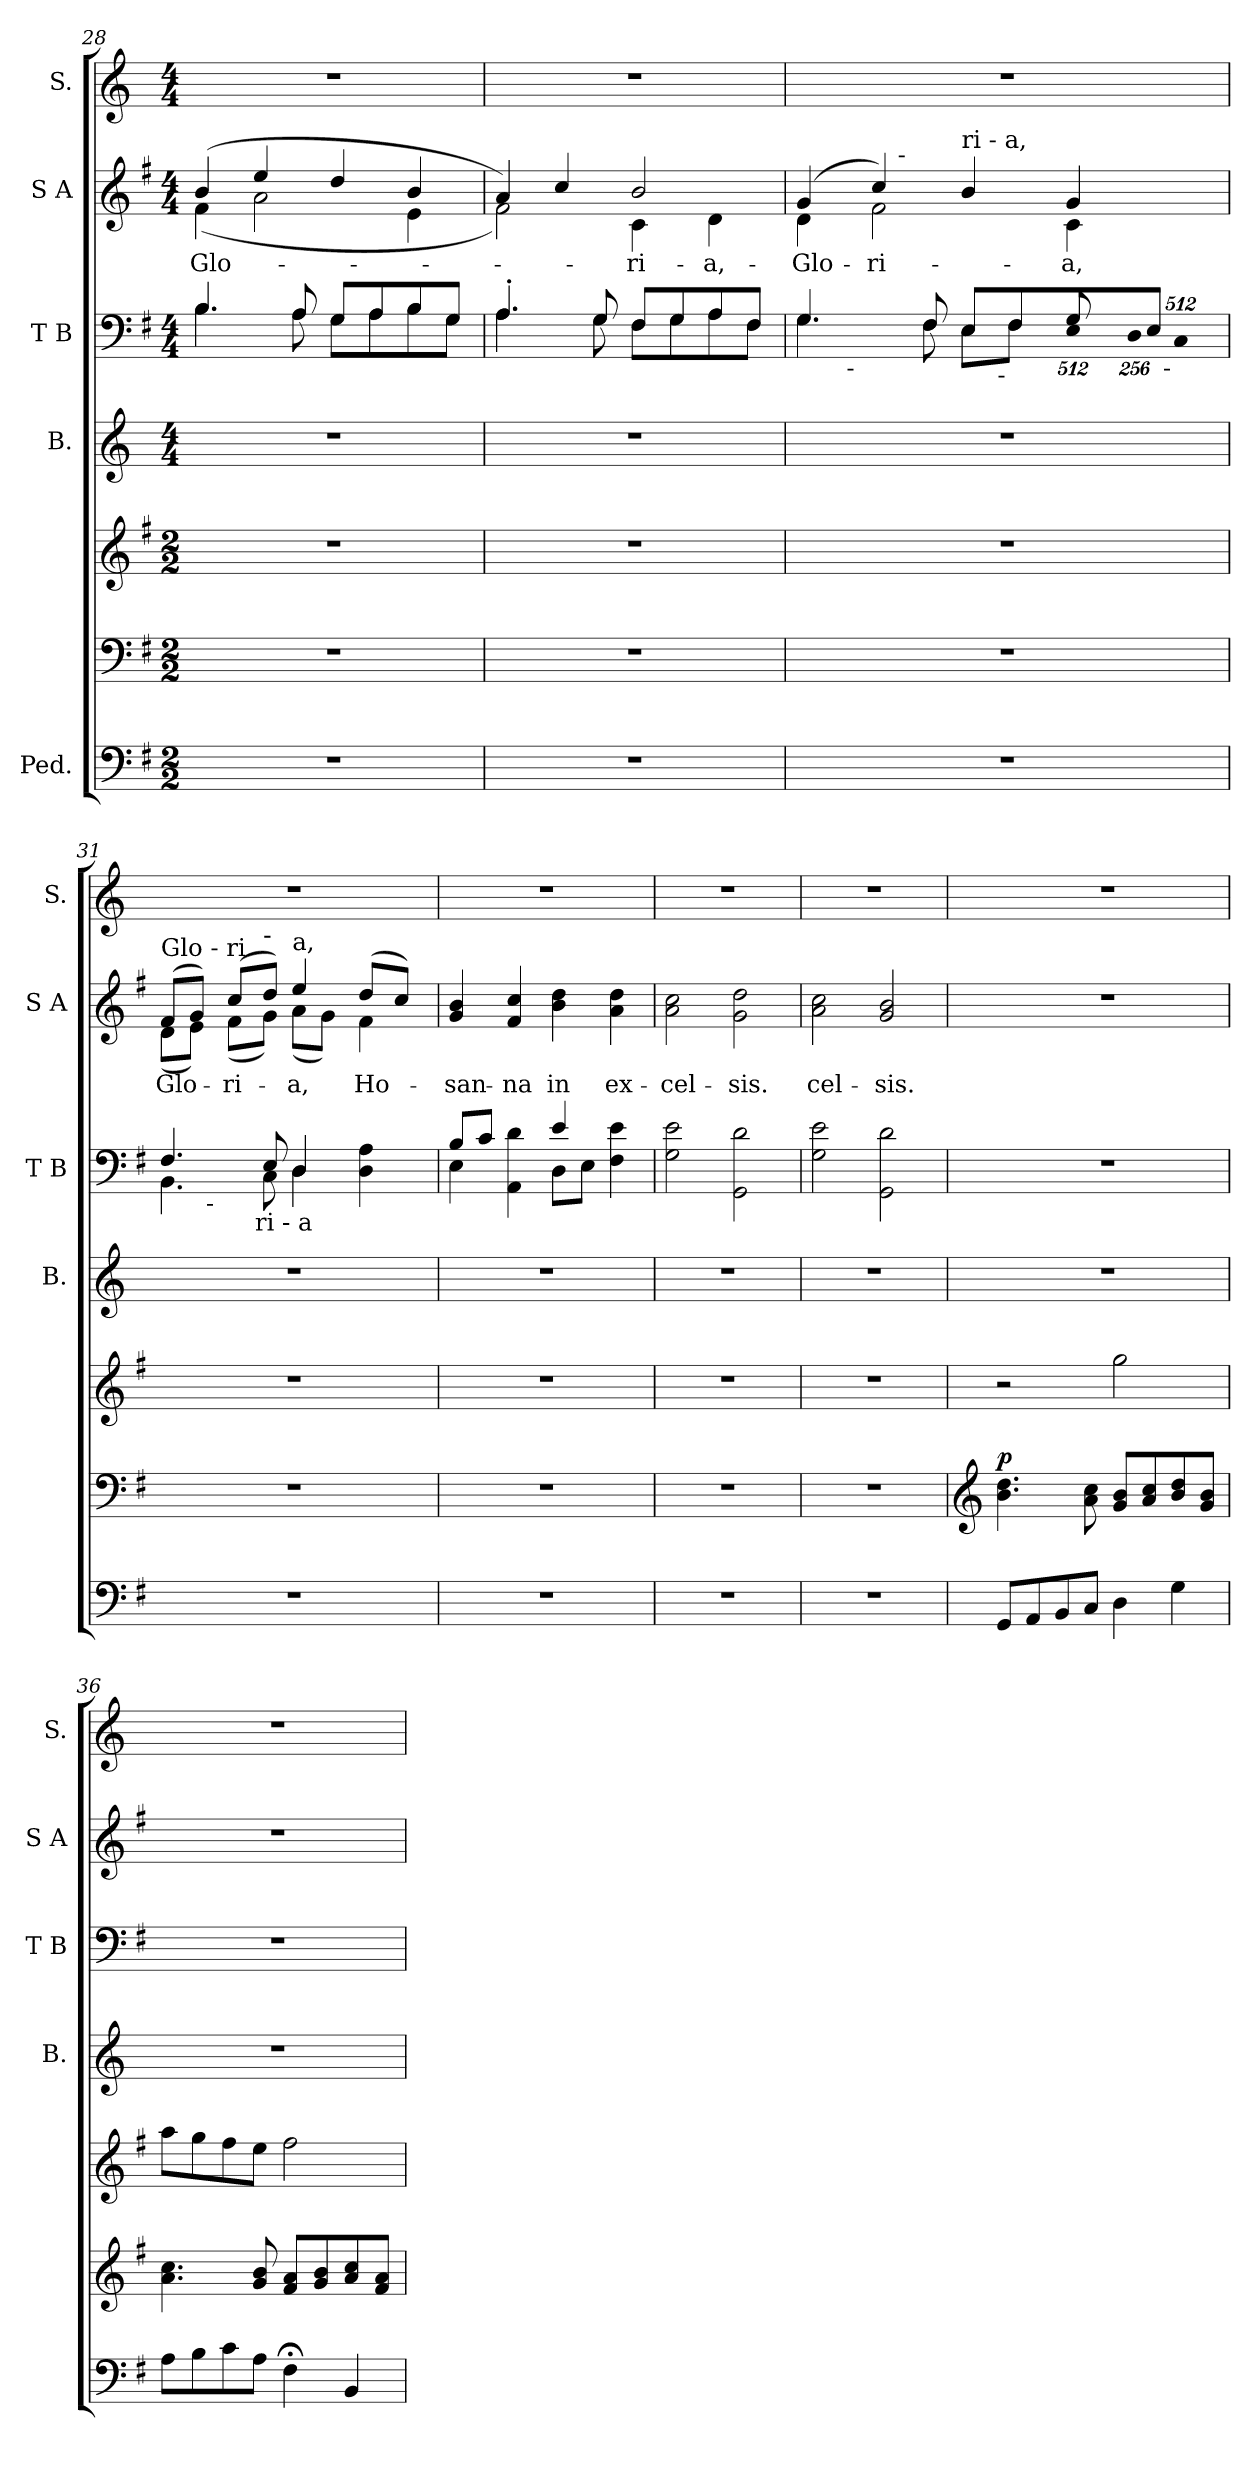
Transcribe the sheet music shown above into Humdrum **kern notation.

**kern	**kern	**dynam	**kern	**kern	**kern	**kern	**text	**kern
*part7	*part6	*part6	*part5	*part4	*part3	*part2	*part2	*part1
*staff7	*staff6	*staff6	*staff5	*staff4	*staff3	*staff2	*staff2	*staff1
*I"Ped.	*	*	*	*I"B.	*I"T B	*I"S A	*	*I"S.
*	*	*	*	*I'B.	*I'T B	*I'S A	*	*I'S.
*clefF4	*clefF4	*	*clefG2	*clefG2	*clefF4	*clefG2	*	*clefG2
*k[f#]	*k[f#]	*	*k[f#]	*k[]	*k[f#]	*k[f#]	*	*k[]
*G:	*G:	*	*G:	*C:	*G:	*G:	*	*C:
*M2/2	*M2/2	*	*M2/2	*M4/4	*M4/4	*M4/4	*	*M4/4
=28	=28	=28	=28	=28	=28	=28	=28	=28
*	*	*	*	*	*^	*	*	*
!	!	!	!	!	!	!	!	!LO:LY:b	!
*	*	*	*	*	*	*	*^	*	*
1r	1r	.	1r	1r	4.B/	4.B\	(4b/	(<4f#\	Glo-	1r
.	.	.	.	.	.	.	4ee/	2a\	.	.
.	.	.	.	.	8A/	8A\	.	.	.	.
.	.	.	.	.	8G/L	8G\L	4dd/	.	.	.
.	.	.	.	.	8A/	8A\	.	.	.	.
.	.	.	.	.	8B/	8B\	4b/	4e\	.	.
.	.	.	.	.	8G/J	8G\J	.	.	.	.
=29	=29	=29	=29	=29	=29	=29	=29	=29	=29	=29
1r	1r	.	1r	1r	4.A'>/	4.A\	4a/)	2f#\)	.	1r
.	.	.	.	.	.	.	4cc/	.	.	.
.	.	.	.	.	8G/	8G\	.	.	.	.
!	!	!	!	!	!	!	!	!	!LO:LY:b	!
.	.	.	.	.	8F#/L	8F#\L	2b/	4c\	-ri-	.
.	.	.	.	.	8G/	8G\	.	.	.	.
!	!	!	!	!	!	!	!	!	!LO:LY:b	!
.	.	.	.	.	8A/	8A\	.	4d\	-a,	.
.	.	.	.	.	8F#/J	8F#\J	.	.	.	.
*	*	*	*	*	*	*	*v	*v	*	*
!!LO:LB:g=z
=30	=30	=30	=30	=30	=30	=30	=30	=30	=30
*	*	*	*	*	*^	*^	*	*	*
!	!	!	!	!	!	!	!	!	!LO:TX:a:t=Glo	!	!
!	!	!	!	!	!	!	!	!	!	!LO:LY:b	!
*	*	*	*	*	*	*	*	*	*^	*	*
*	*	*	*	*	*	*	*	*	*	*^	*	*
1r	1r	.	1r	1r	8.ryy	4.G/	4.G\	2ryy	(4g/	4d\	4ryy	Glo-	1r
!	!	!	!	!	!LO:TX:b:t=-	!	!	!	!	!	!	!	!
.	.	.	.	.	2ryy	.	.	.	.	.	.	.	.
!	!	!	!	!	!	!	!	!	!	!	!	!LO:LY:b	!
.	.	.	.	.	.	.	.	.	4cc/)	2f#\	16ryy	-ri-	.
!	!	!	!	!	!	!	!	!	!	!	!LO:TX:a:t=-	!	!
.	.	.	.	.	.	.	.	.	.	.	2ryy	.	.
.	.	.	.	.	.	8F#\	8F#/	.	.	.	.	.	.
!	!	!	!	!	!	!	!	!	!LO:TX:a:t=ri - a,	!	!	!	!
.	.	.	.	.	.	16..ryy	8E/L	8E\L	4b/	.	.	.	.
!	!	!	!	!	!	!LO:TX:b:t=-	!	!	!	!	!	!	!
.	.	.	.	.	.	8ryy	.	.	.	.	.	.	.
.	.	.	.	.	.	.	8F#/	8F#\J	.	.	.	.	.
.	.	.	.	.	4ryy	.	.	.	.	.	.	.	.
.	.	.	.	.	.	64ryy	.	.	.	.	.	.	.
*	*	*	*	*	*	*Xbrackettup	*	*	*	*	*	*	*
!	!	!	!	!	!	!LO:N:vis=8	!	!	!	!	!	!LO:LY:b	!
.	.	.	.	.	.	4096%341E\	8ryy	8G/	4g/	4c\	.	-a,	.
.	.	.	.	.	.	.	.	.	.	.	8.ryy	.	.
.	.	.	.	.	.	64ryy	.	.	.	.	.	.	.
.	.	.	.	.	.	128ryy	.	.	.	.	.	.	.
.	.	.	.	.	.	256ryy	.	.	.	.	.	.	.
.	.	.	.	.	.	2048ryy	.	.	.	.	.	.	.
!	!	!	!	!	!	!LO:N:vis=8	!	!	!	!	!	!	!
.	.	.	.	.	.	2048%171D\	.	.	.	.	.	.	.
.	.	.	.	.	.	.	8E/J	32ryy	.	.	.	.	.
!	!	!	!	!	!	!	!	!LO:TX:b:t=-	!	!	!	!	!
.	.	.	.	.	.	.	.	128ryy	.	.	.	.	.
.	.	.	.	.	.	.	.	512ryy	.	.	.	.	.
.	.	.	.	.	.	.	.	2048.ryy	.	.	.	.	.
!	!	!	!	!	!	!	!	!LO:N:vis=8	!	!	!	!	!
.	.	.	.	.	.	.	.	4096%341C/	.	.	.	.	.
.	.	.	.	.	16ryy	.	.	.	.	.	.	.	.
.	.	.	.	.	.	32ryy	.	.	.	.	.	.	.
.	.	.	.	.	.	64ryy	.	.	.	.	.	.	.
.	.	.	.	.	.	128ryy	.	.	.	.	.	.	.
.	.	.	.	.	.	2048.ryy	.	.	.	.	.	.	.
=31	=31	=31	=31	=31	=31	=31	=31	=31	=31	=31	=31	=31	=31
!	!	!	!	!	!	!	!	!	!LO:TX:a:t=Glo - ri	!	!	!	!
!	!	!	!	!	!	!	!	!	!	!	!	!LO:LY:b	!
*	*	*	*	*	*	*	*	*	*	*v	*v	*	*
1r	1r	.	1r	1r	4.F#/	4.BB\	8ryy	4ryy	(>8f#/L	(<8d\L	Glo-	1r
.	.	.	.	.	.	.	32.ryy	.	8g/J)	8e\J)	.	.
!	!	!	!	!	!	!	!LO:TX:b:t=-	!	!	!	!	!
.	.	.	.	.	.	.	2ryy	.	.	.	.	.
!	!	!	!	!	!	!	!	!	!	!	!LO:LY:b	!
.	.	.	.	.	.	.	.	16..ryy	(>8cc/L	(<8f#\L	-ri-	.
!	!	!	!	!	!	!	!	!LO:TX:b:t=ri - a	!	!	!	!
.	.	.	.	.	.	.	.	2ryy	.	.	.	.
!	!	!	!	!	!	!	!	!	!LO:TX:a:t=-	!	!	!
.	.	.	.	.	8E/	8C\	.	.	8dd/J)	8g\J)	.	.
!	!	!	!	!	!	!	!	!	!LO:TX:a:t=a,	!	!	!
!	!	!	!	!	!	!	!	!	!	!	!LO:LY:b	!
.	.	.	.	.	4D/	4D\	.	.	4ee/	(<8a\L	-a,	.
.	.	.	.	.	.	.	.	.	.	8g\J)	.	.
.	.	.	.	.	.	.	4ryy	.	.	.	.	.
!	!	!	!	!	!	!	!	!	!	!	!LO:LY:b	!
.	.	.	.	.	4ryy	4D\ 4A\	.	.	(>8dd/L	4f#\	Ho-	.
.	.	.	.	.	.	.	.	8ryy	.	.	.	.
.	.	.	.	.	.	.	.	.	8cc/J)	.	.	.
.	.	.	.	.	.	.	16ryy	.	.	.	.	.
.	.	.	.	.	.	.	64ryy	64ryy	.	.	.	.
=32	=32	=32	=32	=32	=32	=32	=32	=32	=32	=32	=32	=32
!	!	!	!	!	!	!	!	!	!	!	!LO:LY:b	!
*	*	*	*	*	*	*v	*v	*v	*	*	*	*
*	*	*	*	*	*	*	*v	*v	*	*
1r	1r	.	1r	1r	8B/L	4E\	4g/ 4b/	-san-	1r
.	.	.	.	.	8c/J	.	.	.	.
!	!	!	!	!	!	!	!	!LO:LY:b	!
.	.	.	.	.	4ryy	4AA\ 4d\	4f#/ 4cc/	-na	.
!	!	!	!	!	!	!	!	!LO:LY:b	!
.	.	.	.	.	4e/	8D\L	4b\ 4dd\	in	.
.	.	.	.	.	.	8E\J	.	.	.
!	!	!	!	!	!	!	!	!LO:LY:b	!
.	.	.	.	.	4ryy	4F#\ 4e\	4a\ 4dd\	ex-	.
=33	=33	=33	=33	=33	=33	=33	=33	=33	=33
!	!	!	!	!	!	!	!	!LO:LY:b	!
*	*	*	*	*	*v	*v	*	*	*
1r	1r	.	1r	1r	2G\ 2e\	2a\ 2cc\	-cel-	1r
!	!	!	!	!	!	!	!LO:LY:b	!
.	.	.	.	.	2GG\ 2d\	2g\ 2dd\	-sis.	.
=34	=34	=34	=34	=34	=34	=34	=34	=34
!	!	!	!	!	!	!	!LO:LY:b	!
1r	1r	.	1r	1r	2G\ 2e\	2a\ 2cc\	cel-	1r
!	!	!	!	!	!	!	!LO:LY:b	!
.	.	.	.	.	2GG\ 2d\	2g/ 2b/	-sis.	.
!!LO:LB:g=z
=35	=35	=35	=35	=35	=35	=35	=35	=35
*	*clefG2	*	*	*	*	*	*	*
!	!	!LO:DY:a	!	!	!	!	!	!
8GG/L	4.b\ 4.dd\	p	2r	1r	1r	1r	.	1r
8AA/	.	.	.	.	.	.	.	.
8BB/	.	.	.	.	.	.	.	.
8C/J	8a\ 8cc\	.	.	.	.	.	.	.
4D\	8g/ 8b/L	.	2gg\	.	.	.	.	.
.	8a/ 8cc/	.	.	.	.	.	.	.
4G\	8b/ 8dd/	.	.	.	.	.	.	.
.	8g/ 8b/J	.	.	.	.	.	.	.
=36	=36	=36	=36	=36	=36	=36	=36	=36
8A\L	4.a\ 4.cc\	.	8aa\L	1r	1r	1r	.	1r
8B\	.	.	8gg\	.	.	.	.	.
8c\	.	.	8ff#\	.	.	.	.	.
8A\J	8g/ 8b/	.	8ee\J	.	.	.	.	.
4F#;<\	8f#/ 8a/L	.	2ff#\	.	.	.	.	.
.	8g/ 8b/	.	.	.	.	.	.	.
4BB/	8a/ 8cc/	.	.	.	.	.	.	.
.	8f#/ 8a/J	.	.	.	.	.	.	.
=	=	=	=	=	=	=	=	=
*-	*-	*-	*-	*-	*-	*-	*-	*-
